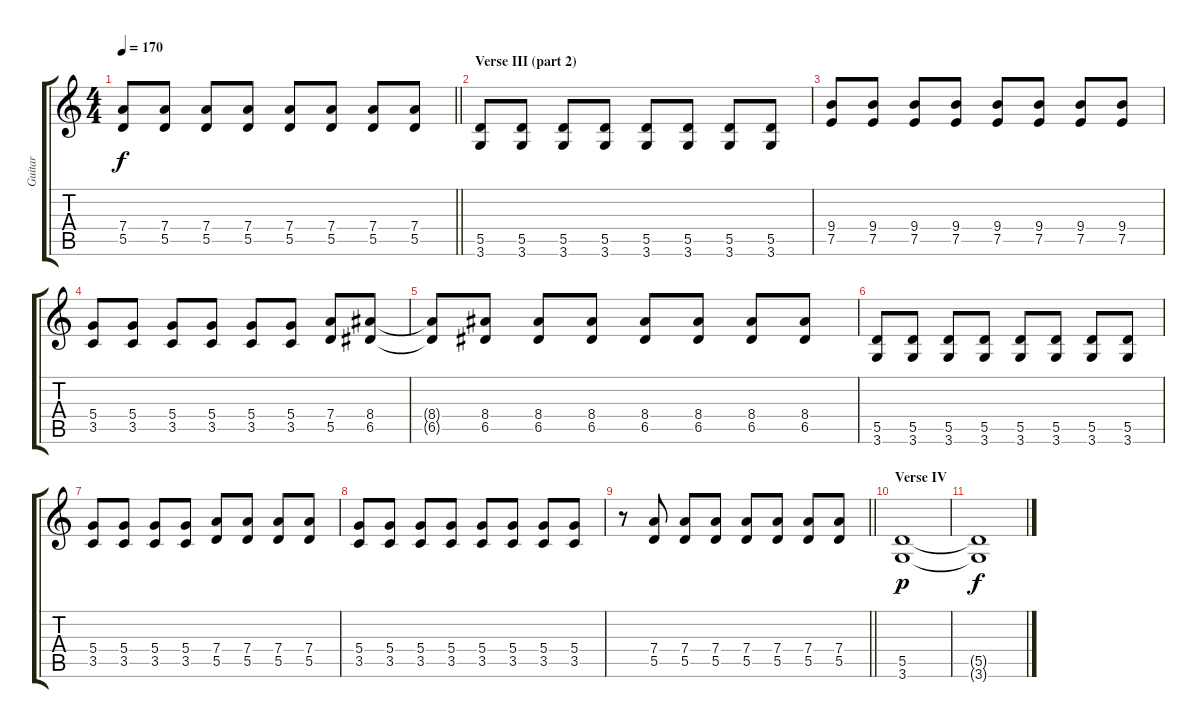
\track ("Guitar" "Guitar") {instrument overdrivenguitar}
\staff {score tabs}
\tuning (E4 B3 G3 D3 A2 E2) {hide}
\ts (4 4)
\tempo 170
\clef g2
\barLineRight lightlight
\ks c
(7.4 5.5).8{dy f} (7.4 5.5).8 (7.4 5.5).8 (7.4 5.5).8 (7.4 5.5).8 (7.4 5.5).8 (7.4 5.5).8 (7.4 5.5).8 |
\section ("" "Verse III (part 2)")
(5.5 3.6).8 (5.5 3.6).8 (5.5 3.6).8 (5.5 3.6).8 (5.5 3.6).8 (5.5 3.6).8 (5.5 3.6).8 (5.5 3.6).8 |
(9.4 7.5).8 (9.4 7.5).8 (9.4 7.5).8 (9.4 7.5).8 (9.4 7.5).8 (9.4 7.5).8 (9.4 7.5).8 (9.4 7.5).8 |
(5.4 3.5).8 (5.4 3.5).8 (5.4 3.5).8 (5.4 3.5).8 (5.4 3.5).8 (5.4 3.5).8 (7.4 5.5).8 (8.4 6.5).8 |
(8.4{t} 6.5{t}).8 (8.4 6.5).8 (8.4 6.5).8 (8.4 6.5).8 (8.4 6.5).8 (8.4 6.5).8 (8.4 6.5).8 (8.4 6.5).8 |
(5.5 3.6).8 (5.5 3.6).8 (5.5 3.6).8 (5.5 3.6).8 (5.5 3.6).8 (5.5 3.6).8 (5.5 3.6).8 (5.5 3.6).8 |
(5.4 3.5).8 (5.4 3.5).8 (5.4 3.5).8 (5.4 3.5).8 (7.4 5.5).8 (7.4 5.5).8 (7.4 5.5).8 (7.4 5.5).8 |
(5.4 3.5).8 (5.4 3.5).8 (5.4 3.5).8 (5.4 3.5).8 (5.4 3.5).8 (5.4 3.5).8 (5.4 3.5).8 (5.4 3.5).8 |
\barLineRight lightlight
r.8 (7.4 5.5).8{volume 11} (7.4 5.5).8 (7.4 5.5).8 (7.4 5.5).8 (7.4 5.5).8 (7.4 5.5).8 (7.4 5.5).8 |
\section ("" "Verse IV")
(5.5 3.6).1{dy p volume 0} |
(5.5{t} 3.6{t}).1{dy f}
